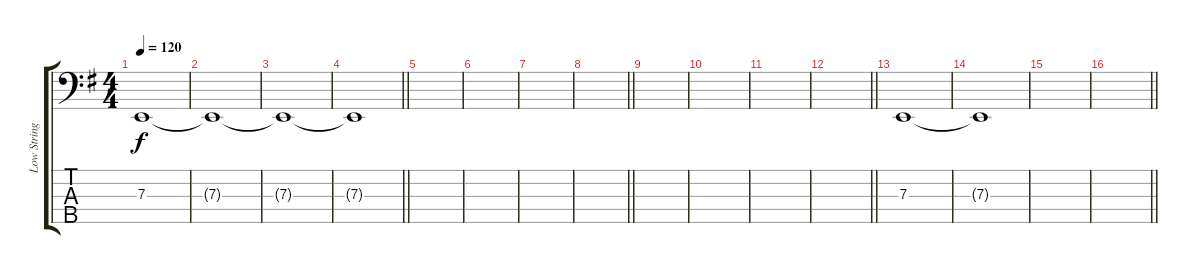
\track ("Low Strings Standard" "Low String") {instrument stringensemble1}
\staff {score tabs}
\tuning (G2 D2 A1 E1 B0) {hide}
\ts (4 4)
\tempo 120
\clef f4
\ks eminor
7.3{t}.1{dy f volume 15} |
7.3{t}.1 |
7.3{t}.1 |
\barLineRight lightlight
7.3{t}.1 |
\section ("" "")
|
|
|
\barLineRight lightlight
|
|
|
|
\barLineRight lightlight
|
7.3.1{volume 13} |
7.3{t}.1 |
|
\barLineRight lightlight
